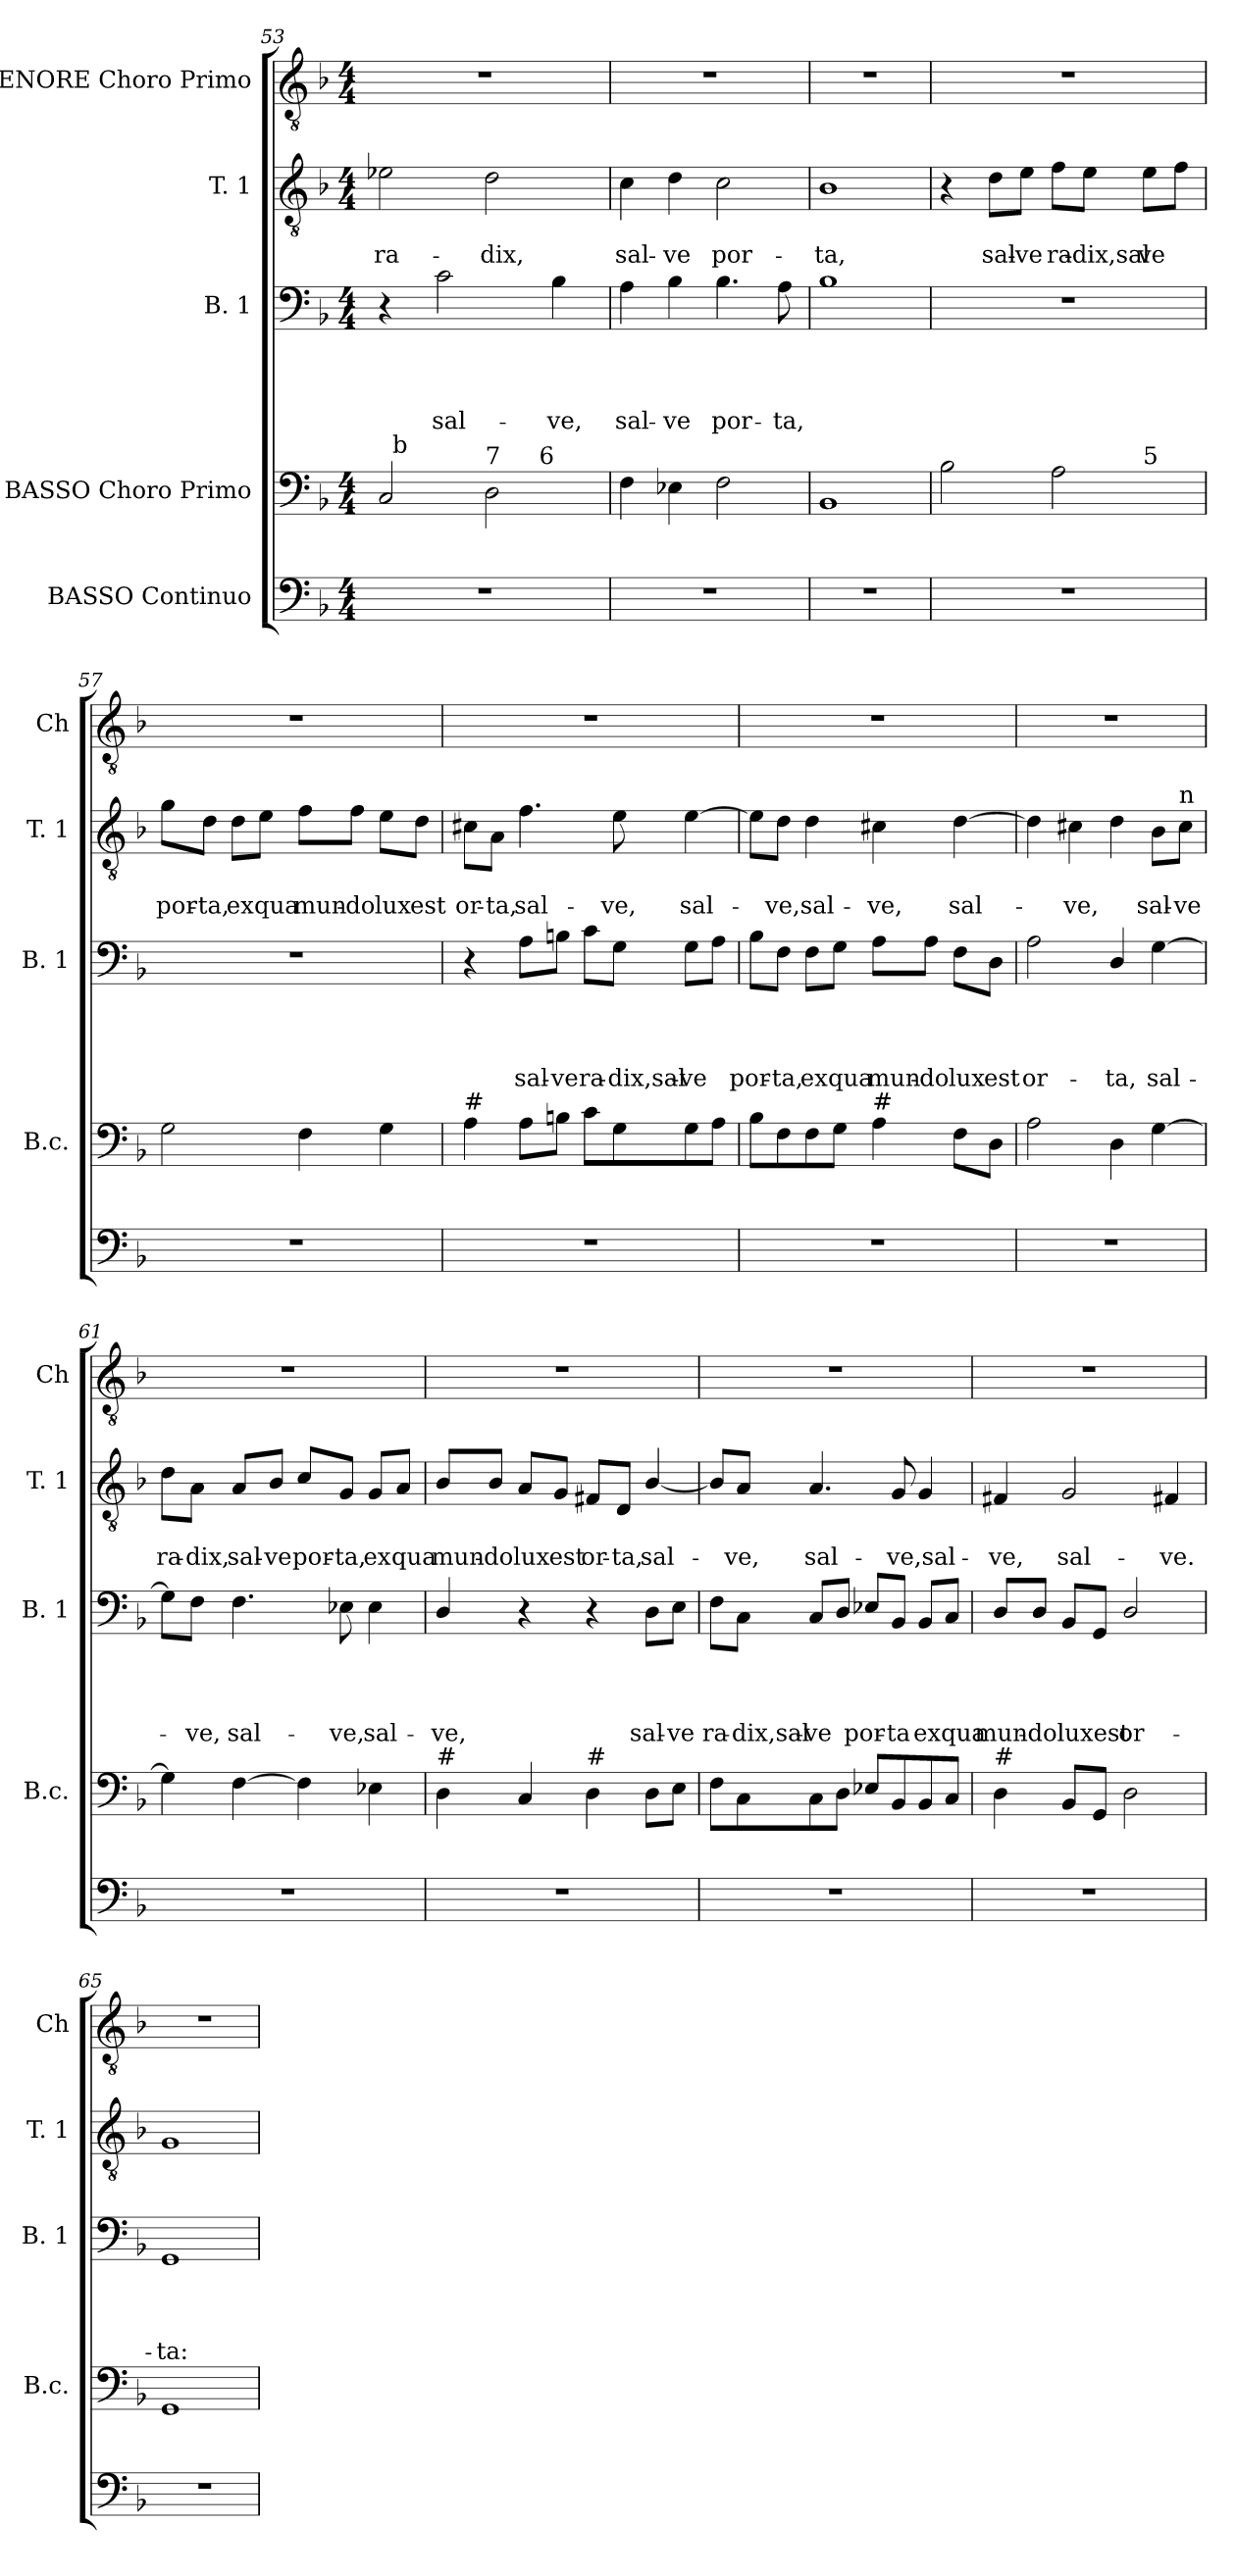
**kern	**kern	**kern	**text	**text	**text	**text	**kern	**text	**text	**kern
*part5	*part4	*part3	*part3	*part3	*part3	*part3	*part2	*part2	*part2	*part1
*staff5	*staff4	*staff3	*staff3	*staff3	*staff3	*staff3	*staff2	*staff2	*staff2	*staff1
*I"BASSO Continuo	*I"BASSO Choro Primo	*I"B. 1	*	*	*	*	*I"T. 1	*	*	*I"TENORE Choro Primo
*	*I'B.c.	*I'B. 1	*	*	*	*	*I'T. 1	*	*	*I'Ch
*clefF4	*clefF4	*clefF4	*	*	*	*	*clefGv2	*	*	*clefGv2
*ITrd7c12	*ITrd7c12	*	*	*	*	*	*	*	*	*
*k[b-]	*k[b-]	*k[b-]	*	*	*	*	*k[b-]	*	*	*k[b-]
*F:	*F:	*F:	*	*	*	*	*F:	*	*	*F:
*M4/4	*M4/4	*M4/4	*	*	*	*	*M4/4	*	*	*M4/4
=53	=53	=53	=53	=53	=53	=53	=53	=53	=53	=53
!	!	!	!	!	!	!	!	!	!LO:LY:b	!
*	*^	*	*	*	*	*	*	*	*	*
*	*	*^	*	*	*	*	*	*	*	*	*
1r	2CC/	32ryy	2ryy	4r	.	.	.	.	2e-X\	.	ra-	1r
!	!	!LO:TX:a:t=b	!	!	!	!	!	!	!	!	!	!
.	.	2ryy	.	.	.	.	.	.	.	.	.	.
!	!	!	!	!	!	!	!	!LO:LY:b	!	!	!	!
.	.	.	.	2c\	.	.	.	sal-	.	.	.	.
!	!LO:TX:a:t=7	!	!	!	!	!	!	!	!	!	!	!
!	!	!	!	!	!	!	!	!	!	!	!LO:LY:b	!
.	2DD\	.	8..ryy	.	.	.	.	.	2d\	.	-dix,	.
.	.	4...ryy	.	.	.	.	.	.	.	.	.	.
!	!	!	!LO:TX:a:t=6	!	!	!	!	!	!	!	!	!
.	.	.	4ryy	.	.	.	.	.	.	.	.	.
!	!	!	!	!	!	!	!	!LO:LY:b	!	!	!	!
.	.	.	.	4B-\	.	.	.	-ve,	.	.	.	.
.	.	.	32ryy	.	.	.	.	.	.	.	.	.
!!LO:LB:g=z
=54	=54	=54	=54	=54	=54	=54	=54	=54	=54	=54	=54	=54
!	!	!	!	!	!	!	!	!LO:LY:b	!	!	!LO:LY:b	!
*	*v	*v	*v	*	*	*	*	*	*	*	*	*
1r	4FF\	4A\	.	.	.	sal-	4c\	.	sal-	1r
!	!	!	!	!	!	!LO:LY:b	!	!	!LO:LY:b	!
.	4EE-X\	4B-\	.	.	.	-ve	4d\	.	-ve	.
!	!	!	!	!	!	!LO:LY:b	!	!	!LO:LY:b	!
.	2FF\	4.B-\	.	.	.	por-	2c\	.	por-	.
!	!	!	!	!	!	!LO:LY:b	!	!	!	!
.	.	8A\	.	.	.	-ta,	.	.	.	.
=55	=55	=55	=55	=55	=55	=55	=55	=55	=55	=55
!	!	!	!	!	!	!	!	!	!LO:LY:b	!
1r	1BBB-	1B-	.	.	.	.	1B-	.	-ta,	1r
=56	=56	=56	=56	=56	=56	=56	=56	=56	=56	=56
*	*^	*	*	*	*	*	*	*	*	*
1r	2BB-\	2.ryy	1r	.	.	.	.	4r	.	.	1r
!	!	!	!	!	!	!	!	!	!	!LO:LY:b	!
.	.	.	.	.	.	.	.	8d\L	.	sal-	.
!	!	!	!	!	!	!	!	!	!	!LO:LY:b:rj	!
.	.	.	.	.	.	.	.	8e\J	.	-ve	.
!	!	!	!	!	!	!	!	!	!	!LO:LY:b	!
.	2AA>\	.	.	.	.	.	.	8f\L	.	ra-	.
!	!	!	!	!	!	!	!	!	!	!LO:LY:b	!
.	.	.	.	.	.	.	.	8e\J	.	-dix,sal-	.
!	!	!LO:TX:a:t=5	!	!	!	!	!	!	!	!	!
!	!	!	!	!	!	!	!	!	!	!LO:LY:b	!
.	.	4ryy	.	.	.	.	.	8e\L	.	-ve	.
.	.	.	.	.	.	.	.	8f\J	.	.	.
=57	=57	=57	=57	=57	=57	=57	=57	=57	=57	=57	=57
!	!	!	!	!	!	!	!	!	!	!LO:LY:b	!
*	*v	*v	*	*	*	*	*	*	*	*	*
1r	2GG\	1r	.	.	.	.	8g\L	.	por-	1r
!	!	!	!	!	!	!	!	!	!LO:LY:b:rj	!
.	.	.	.	.	.	.	8d\J	.	-ta,	.
!	!	!	!	!	!	!	!	!	!LO:LY:b	!
.	.	.	.	.	.	.	8d\L	.	ex	.
!	!	!	!	!	!	!	!	!	!LO:LY:b	!
.	.	.	.	.	.	.	8e\J	.	qua	.
!	!	!	!	!	!	!	!	!	!LO:LY:b	!
.	4FF>\	.	.	.	.	.	8f\L	.	mun-	.
!	!	!	!	!	!	!	!	!	!LO:LY:b:rj	!
.	.	.	.	.	.	.	8f\J	.	-do	.
!	!	!	!	!	!	!	!	!	!LO:LY:b	!
.	4GG\	.	.	.	.	.	8e\L	.	lux	.
!	!	!	!	!	!	!	!	!	!LO:LY:b	!
.	.	.	.	.	.	.	8d\J	.	est	.
=58	=58	=58	=58	=58	=58	=58	=58	=58	=58	=58
!	!LO:TX:a:t=#	!	!	!	!	!	!	!	!	!
!	!	!	!	!	!	!	!	!	!LO:LY:b	!
1r	4AA\	4r	.	.	.	.	8c#X\L	.	or-	1r
!	!	!	!	!	!	!	!	!	!LO:LY:b	!
.	.	.	.	.	.	.	8A\J	.	-ta,	.
!	!	!	!	!	!	!LO:LY:b	!	!	!LO:LY:b	!
.	8AA\L	8A\L	.	.	.	sal-	4.f\	.	sal-	.
!	!	!	!	!	!	!LO:LY:b:rj	!	!	!	!
.	8BBn\J	8Bn\J	.	.	.	-ve	.	.	.	.
!	!	!	!	!	!	!LO:LY:b	!	!	!	!
.	8C>\L	8c\L	.	.	.	ra-	.	.	.	.
!	!	!	!	!	!	!LO:LY:b	!	!	!LO:LY:b	!
.	8GG\	8G\J	.	.	.	-dix,sal-	8e\	.	-ve,	.
!	!	!	!	!	!	!LO:LY:b	!	!	!LO:LY:b	!
.	8GG>\	8G\L	.	.	.	-ve	[<4e\	.	sal-	.
.	8AA\J	8A\J	.	.	.	.	.	.	.	.
!!LO:LB:g=z
=59	=59	=59	=59	=59	=59	=59	=59	=59	=59	=59
!	!	!	!	!	!	!LO:LY:b	!	!	!	!
1r	8BB->\L	8B-\L	.	.	.	por-	8e\L]	.	.	1r
!	!	!	!	!	!	!LO:LY:b	!	!	!LO:LY:b	!
.	8FF\	8F\J	.	.	.	-ta,	8d\J	.	-ve,	.
!	!	!	!	!	!	!LO:LY:b	!	!	!LO:LY:b	!
.	8FF>\	8F\L	.	.	.	ex	4d\	.	sal-	.
!	!	!	!	!	!	!LO:LY:b	!	!	!	!
.	8GG\J	8G\J	.	.	.	qua	.	.	.	.
!	!LO:TX:a:t=#	!	!	!	!	!	!	!	!	!
!	!	!	!	!	!	!LO:LY:b	!	!	!LO:LY:b	!
.	4AA\	8A\L	.	.	.	mun-	4c#X\	.	-ve,	.
!	!	!	!	!	!	!LO:LY:b:rj	!	!	!	!
.	.	8A\J	.	.	.	-do	.	.	.	.
!	!	!	!	!	!	!LO:LY:b	!	!	!LO:LY:b	!
.	8FF\L	8F\L	.	.	.	lux	[>4d\	.	sal-	.
!	!	!	!	!	!	!LO:LY:b	!	!	!	!
.	8DD\J	8D\J	.	.	.	est	.	.	.	.
=60	=60	=60	=60	=60	=60	=60	=60	=60	=60	=60
!	!	!	!	!	!	!LO:LY:b	!	!	!	!
1r	2AA\	2A\	.	.	.	or-	4d\]	.	.	1r
!	!	!	!	!	!	!	!	!	!LO:LY:b	!
.	.	.	.	.	.	.	4c#X\	.	-ve,	.
!	!	!	!	!	!	!LO:LY:b	!	!	!	!
.	4DD\	4D/	.	.	.	-ta,	4d\	.	.	.
!	!	!	!	!	!	!LO:LY:b	!	!	!LO:LY:b	!
.	[>4GG\	[>4G\	.	.	.	sal-	8B-\L	.	sal-	.
!	!	!	!	!	!	!	!LO:TX:a:t=n	!	!	!
!	!	!	!	!	!	!	!	!	!LO:LY:b	!
.	.	.	.	.	.	.	8c#\J	.	-ve	.
=61	=61	=61	=61	=61	=61	=61	=61	=61	=61	=61
!	!	!	!	!	!	!	!	!	!LO:LY:b	!
1r	4GG>\]	8G\L]	.	.	.	.	8d\L	.	ra-	1r
!	!	!	!	!	!	!LO:LY:b	!	!	!LO:LY:b	!
.	.	8F\J	.	.	.	-ve,	8A\J	.	-dix,	.
!	!	!	!	!	!	!LO:LY:b	!	!	!LO:LY:b	!
.	[>4FF\	4.F\	.	.	.	sal-	8A/L	.	sal-	.
!	!	!	!	!	!	!	!	!	!LO:LY:b:rj	!
.	.	.	.	.	.	.	8B-/J	.	-ve	.
!	!	!	!	!	!	!	!	!	!LO:LY:b	!
.	4FF>\]	.	.	.	.	.	8c/L	.	por-	.
!	!	!	!	!	!	!LO:LY:b	!	!	!LO:LY:b:rj	!
.	.	8E-X\	.	.	.	-ve,	8G/J	.	-ta,	.
!	!	!	!	!	!	!LO:LY:b	!	!	!LO:LY:b	!
.	4EE-X\	4E-\	.	.	.	sal-	8G/L	.	ex	.
!	!	!	!	!	!	!	!	!	!LO:LY:b	!
.	.	.	.	.	.	.	8A/J	.	qua	.
=62	=62	=62	=62	=62	=62	=62	=62	=62	=62	=62
!	!LO:TX:a:t=#	!	!	!	!	!	!	!	!	!
!	!	!	!	!	!	!LO:LY:b	!	!	!LO:LY:b	!
1r	4DD\	4D/	.	.	.	-ve,	8B-/L	.	mun-	1r
!	!	!	!	!	!	!	!	!	!LO:LY:b:rj	!
.	.	.	.	.	.	.	8B-/J	.	-do	.
!	!	!	!	!	!	!	!	!	!LO:LY:b	!
.	4CC</	4r	.	.	.	.	8A/L	.	lux	.
!	!	!	!	!	!	!	!	!	!LO:LY:b	!
.	.	.	.	.	.	.	8G/J	.	est	.
!	!LO:TX:a:t=#	!	!	!	!	!	!	!	!	!
!	!	!	!	!	!	!	!	!	!LO:LY:b	!
.	4DD\	4r	.	.	.	.	8F#X/L	.	or-	.
!	!	!	!	!	!	!	!	!	!LO:LY:b	!
.	.	.	.	.	.	.	8D/J	.	-ta,	.
!	!	!	!	!	!	!LO:LY:b	!	!	!LO:LY:b	!
.	8DD>\L	8D\L	.	.	.	sal-	[<4B-/	.	sal-	.
!	!	!	!	!	!	!LO:LY:b:rj	!	!	!	!
.	8EE\J	8E\J	.	.	.	-ve	.	.	.	.
!!LO:LB:g=z
=63	=63	=63	=63	=63	=63	=63	=63	=63	=63	=63
!	!	!	!	!	!	!LO:LY:b	!	!	!	!
1r	8FF>\L	8F\L	.	.	.	ra-	8B-/L]	.	.	1r
!	!	!	!	!	!	!LO:LY:b	!	!	!LO:LY:b	!
.	8CC\	8C\J	.	.	.	-dix,sal-	8A/J	.	-ve,	.
!	!	!	!	!	!	!LO:LY:b	!	!	!LO:LY:b	!
.	8CC>\	8C/L	.	.	.	-ve	4.A/	.	sal-	.
.	8DD\J	8D/J	.	.	.	.	.	.	.	.
!	!	!	!	!	!	!LO:LY:b	!	!	!	!
.	8EE-X</L	8E-X/L	.	.	.	por-	.	.	.	.
!	!	!	!	!	!	!LO:LY:b:rj	!	!	!LO:LY:b	!
.	8BBB-/	8BB-/J	.	.	.	-ta	8G/	.	-ve,sal-	.
!	!	!	!	!	!	!LO:LY:b	!	!	!	!
.	8BBB-/	8BB-/L	.	.	.	exqua	4G/	.	.	.
.	8CC/J	8C/J	.	.	.	.	.	.	.	.
=64	=64	=64	=64	=64	=64	=64	=64	=64	=64	=64
!	!LO:TX:a:t=#	!	!	!	!	!	!	!	!	!
!	!	!	!	!	!	!LO:LY:b	!	!	!LO:LY:b	!
1r	4DD\	8D/L	.	.	.	mun-	4F#X/	.	-ve,	1r
!	!	!	!	!	!	!LO:LY:b:rj	!	!	!	!
.	.	8D/J	.	.	.	-do	.	.	.	.
!	!	!	!	!	!	!LO:LY:b	!	!	!LO:LY:b	!
.	8BBB-/L	8BB-/L	.	.	.	luxest	2G/	.	sal-	.
.	8GGG/J	8GG/J	.	.	.	.	.	.	.	.
!	!	!	!	!	!	!LO:LY:b	!	!	!	!
.	2DD\	2D/	.	.	.	or-	.	.	.	.
!	!	!	!	!	!	!	!	!	!LO:LY:b	!
.	.	.	.	.	.	.	4F#X/	.	-ve.	.
=65	=65	=65	=65	=65	=65	=65	=65	=65	=65	=65
!	!	!	!	!	!	!LO:LY:b	!	!	!	!
1r	1GGG	1GG	.	.	.	-ta:	1G	.	.	1r
=	=	=	=	=	=	=	=	=	=	=
*-	*-	*-	*-	*-	*-	*-	*-	*-	*-	*-
